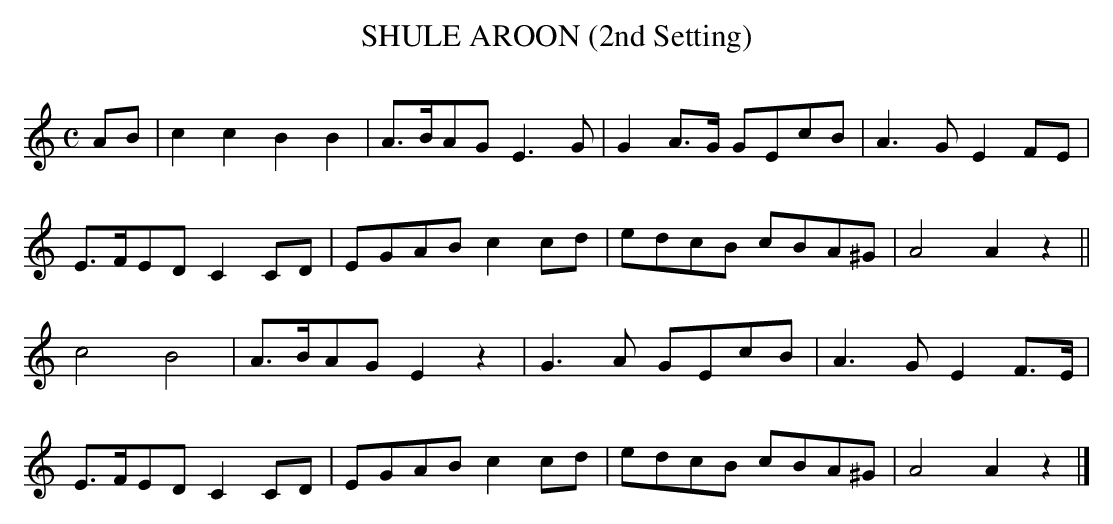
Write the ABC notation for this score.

X:1
T:SHULE AROON (2nd Setting)
Y:"plaintively"
Q:80
M:C
L:1/8
K:Am
AB|c2c2 B2B2|A>BAG E3G|G2A>G GEcB|A3G E2FE|
E>FED C2CD|EGAB c2cd|edcB cBA^G|A4 A2z2||
c4 B4|A>BAG E2z2|G3A GEcB|A3G E2F>E|
E>FED C2CD|EGAB c2cd|edcB cBA^G|A4A2z2|]
